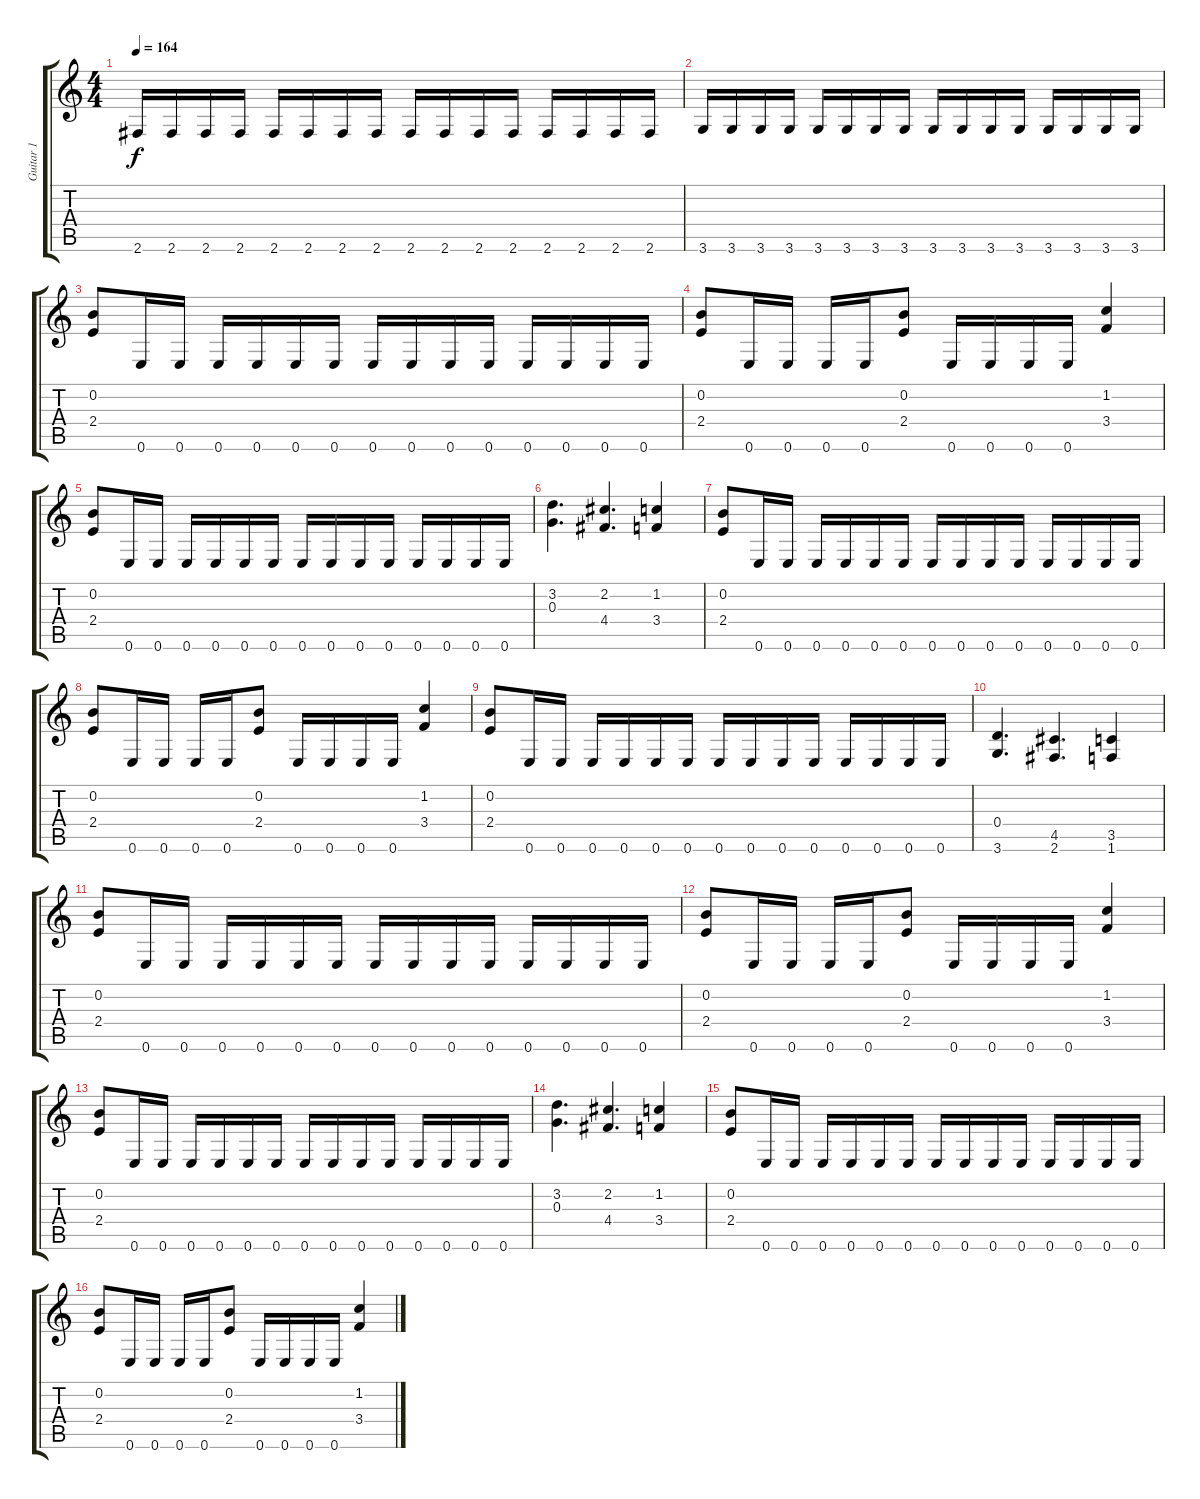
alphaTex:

\track ("Guitar 1 " "Guitar 1 ") {instrument distortionguitar}
\staff {score tabs}
\tuning (E4 B3 G3 D3 A2 E2) {hide}
\ts (4 4)
\tempo 164
\clef g2
\ks c
2.6.16{dy f} 2.6.16 2.6.16 2.6.16 2.6.16 2.6.16 2.6.16 2.6.16 2.6.16 2.6.16 2.6.16 2.6.16 2.6.16 2.6.16 2.6.16 2.6.16 |
3.6.16 3.6.16 3.6.16 3.6.16 3.6.16 3.6.16 3.6.16 3.6.16 3.6.16 3.6.16 3.6.16 3.6.16 3.6.16 3.6.16 3.6.16 3.6.16 |
(0.2 2.4).8 0.6.16 0.6.16 0.6.16 0.6.16 0.6.16 0.6.16 0.6.16 0.6.16 0.6.16 0.6.16 0.6.16 0.6.16 0.6.16 0.6.16 |
(0.2 2.4).8 0.6.16 0.6.16 0.6.16 0.6.16 (0.2 2.4).8 0.6.16 0.6.16 0.6.16 0.6.16 (1.2 3.4).4 |
(0.2 2.4).8 0.6.16 0.6.16 0.6.16 0.6.16 0.6.16 0.6.16 0.6.16 0.6.16 0.6.16 0.6.16 0.6.16 0.6.16 0.6.16 0.6.16 |
(3.2 0.3).4{d} (2.2 4.4).4{d} (1.2 3.4).4 |
(0.2 2.4).8 0.6.16 0.6.16 0.6.16 0.6.16 0.6.16 0.6.16 0.6.16 0.6.16 0.6.16 0.6.16 0.6.16 0.6.16 0.6.16 0.6.16 |
(0.2 2.4).8 0.6.16 0.6.16 0.6.16 0.6.16 (0.2 2.4).8 0.6.16 0.6.16 0.6.16 0.6.16 (1.2 3.4).4 |
(0.2 2.4).8 0.6.16 0.6.16 0.6.16 0.6.16 0.6.16 0.6.16 0.6.16 0.6.16 0.6.16 0.6.16 0.6.16 0.6.16 0.6.16 0.6.16 |
(0.4 3.6).4{d} (4.5 2.6).4{d} (3.5 1.6).4 |
(0.2 2.4).8 0.6.16 0.6.16 0.6.16 0.6.16 0.6.16 0.6.16 0.6.16 0.6.16 0.6.16 0.6.16 0.6.16 0.6.16 0.6.16 0.6.16 |
(0.2 2.4).8 0.6.16 0.6.16 0.6.16 0.6.16 (0.2 2.4).8 0.6.16 0.6.16 0.6.16 0.6.16 (1.2 3.4).4 |
(0.2 2.4).8 0.6.16 0.6.16 0.6.16 0.6.16 0.6.16 0.6.16 0.6.16 0.6.16 0.6.16 0.6.16 0.6.16 0.6.16 0.6.16 0.6.16 |
(3.2 0.3).4{d} (2.2 4.4).4{d} (1.2 3.4).4 |
(0.2 2.4).8 0.6.16 0.6.16 0.6.16 0.6.16 0.6.16 0.6.16 0.6.16 0.6.16 0.6.16 0.6.16 0.6.16 0.6.16 0.6.16 0.6.16 |
(0.2 2.4).8 0.6.16 0.6.16 0.6.16 0.6.16 (0.2 2.4).8 0.6.16 0.6.16 0.6.16 0.6.16 (1.2 3.4).4
